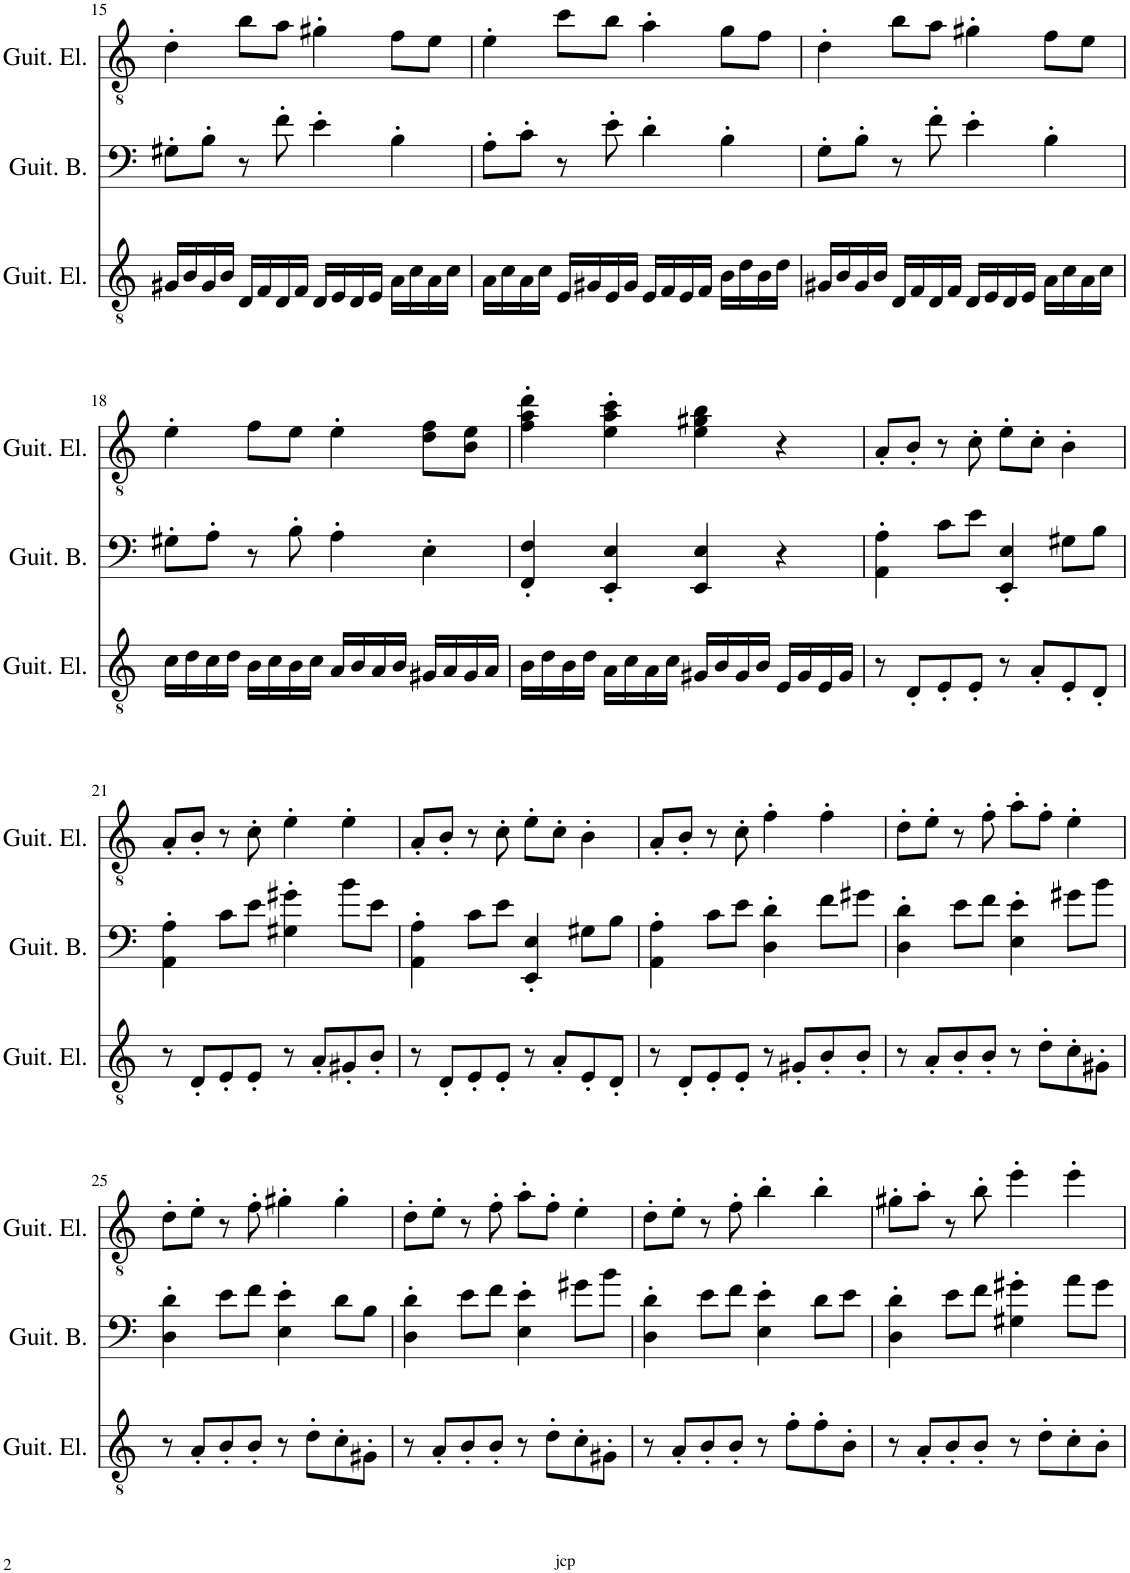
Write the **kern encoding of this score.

**kern	**kern	**kern
*part3	*part2	*part1
*staff3	*staff2	*staff1
*I"Guitare électrique	*I"Guitare Basse	*I"Guitare électrique
*I'Guit. El.	*I'Guit. B.	*I'Guit. El.
!!LO:PB:g=z
*clefGv2	*clefF4	*clefGv2
*	*Trd7c12	*
*k[]	*k[]	*k[]
*M4/4	*M4/4	*M4/4
=15	=15	=15
16G#X/LL	8G#X'\L	4d'\
16B/	.	.
16G#/	8B'\J	.
16B/JJ	.	.
16D/LL	8r	8b\L
16F/	.	.
16D/	8f'\	8a\J
16F/JJ	.	.
16D/LL	4e'\	4g#X'\
16E/	.	.
16D/	.	.
16E/JJ	.	.
16A\LL	4B'\	8f\L
16c\	.	.
16A\	.	8e\J
16c\JJ	.	.
=16	=16	=16
16A\LL	8A'\L	4e'\
16c\	.	.
16A\	8c'\J	.
16c\JJ	.	.
16E/LL	8r	8cc\L
16G#X/	.	.
16E/	8e'\	8b\J
16G#/JJ	.	.
16E/LL	4d'\	4a'\
16F/	.	.
16E/	.	.
16F/JJ	.	.
16B\LL	4B'\	8g\L
16d\	.	.
16B\	.	8f\J
16d\JJ	.	.
=17	=17	=17
16G#X/LL	8G'\L	4d'\
16B/	.	.
16G#/	8B'\J	.
16B/JJ	.	.
16D/LL	8r	8b\L
16F/	.	.
16D/	8f'\	8a\J
16F/JJ	.	.
16D/LL	4e'\	4g#X'\
16E/	.	.
16D/	.	.
16E/JJ	.	.
16A\LL	4B'\	8f\L
16c\	.	.
16A\	.	8e\J
16c\JJ	.	.
!!LO:LB:g=z
=18	=18	=18
16c\LL	8G#X'\L	4e'\
16d\	.	.
16c\	8A'\J	.
16d\JJ	.	.
16B\LL	8r	8f\L
16c\	.	.
16B\	8B'\	8e\J
16c\JJ	.	.
16A/LL	4A'\	4e'\
16B/	.	.
16A/	.	.
16B/JJ	.	.
16G#X/LL	4E'\	8d\ 8f\L
16A/	.	.
16G#/	.	8B\ 8e\J
16A/JJ	.	.
=19	=19	=19
16B\LL	4FF/' 4F/'	4f\' 4a\' 4dd\'
16d\	.	.
16B\	.	.
16d\JJ	.	.
16A\LL	4EE/' 4E/'	4e\' 4a\' 4cc\'
16c\	.	.
16A\	.	.
16c\JJ	.	.
16G#X/LL	4EE/ 4E/	4e\ 4g#X\ 4b\
16B/	.	.
16G#/	.	.
16B/JJ	.	.
16E/LL	4r	4r
16G#/	.	.
16E/	.	.
16G#/JJ	.	.
=20	=20	=20
8r	4AA\' 4A\'	8A'/L
8D'/L	.	8B'/J
8E'/	8c\L	8r
8E'/J	8e\J	8c'\
8r	4EE/' 4E/'	8e'\L
8A'/L	.	8c'\J
8E'/	8G#X\L	4B'\
8D'/J	8B\J	.
!!LO:LB:g=z
=21	=21	=21
8r	4AA\' 4A\'	8A'/L
8D'/L	.	8B'/J
8E'/	8c\L	8r
8E'/J	8e\J	8c'\
8r	4G#X\' 4g#X\'	4e'\
8A'/L	.	.
8G#X'/	8b\L	4e'\
8B'/J	8e\J	.
=22	=22	=22
8r	4AA\' 4A\'	8A'/L
8D'/L	.	8B'/J
8E'/	8c\L	8r
8E'/J	8e\J	8c'\
8r	4EE/' 4E/'	8e'\L
8A'/L	.	8c'\J
8E'/	8G#X\L	4B'\
8D'/J	8B\J	.
=23	=23	=23
8r	4AA\' 4A\'	8A'/L
8D'/L	.	8B'/J
8E'/	8c\L	8r
8E'/J	8e\J	8c'\
8r	4D\' 4d\'	4f'\
8G#X'/L	.	.
8B'/	8f\L	4f'\
8B'/J	8g#X\J	.
=24	=24	=24
8r	4D\' 4d\'	8d'\L
8A'/L	.	8e'\J
8B'/	8e\L	8r
8B'/J	8f\J	8f'\
8r	4E\' 4e\'	8a'\L
8d'\L	.	8f'\J
8c'\	8g#X\L	4e'\
8G#X'\J	8b\J	.
!!LO:LB:g=z
=25	=25	=25
8r	4D\' 4d\'	8d'\L
8A'/L	.	8e'\J
8B'/	8e\L	8r
8B'/J	8f\J	8f'\
8r	4E\' 4e\'	4g#X'\
8d'\L	.	.
8c'\	8d\L	4g#'\
8G#X'\J	8B\J	.
=26	=26	=26
8r	4D\' 4d\'	8d'\L
8A'/L	.	8e'\J
8B'/	8e\L	8r
8B'/J	8f\J	8f'\
8r	4E\' 4e\'	8a'\L
8d'\L	.	8f'\J
8c'\	8g#X\L	4e'\
8G#X'\J	8b\J	.
=27	=27	=27
8r	4D\' 4d\'	8d'\L
8A'/L	.	8e'\J
8B'/	8e\L	8r
8B'/J	8f\J	8f'\
8r	4E\' 4e\'	4b'\
8f'\L	.	.
8f'\	8d\L	4b'\
8B'\J	8e\J	.
=28	=28	=28
8r	4D\' 4d\'	8g#X'\L
8A'/L	.	8a'\J
8B'/	8e\L	8r
8B'/J	8f\J	8b'\
8r	4G#X\' 4g#X\'	4ee'\
8d'\L	.	.
8c'\	8a\L	4ee'\
8B'\J	8g#\J	.
=	=	=
*-	*-	*-
